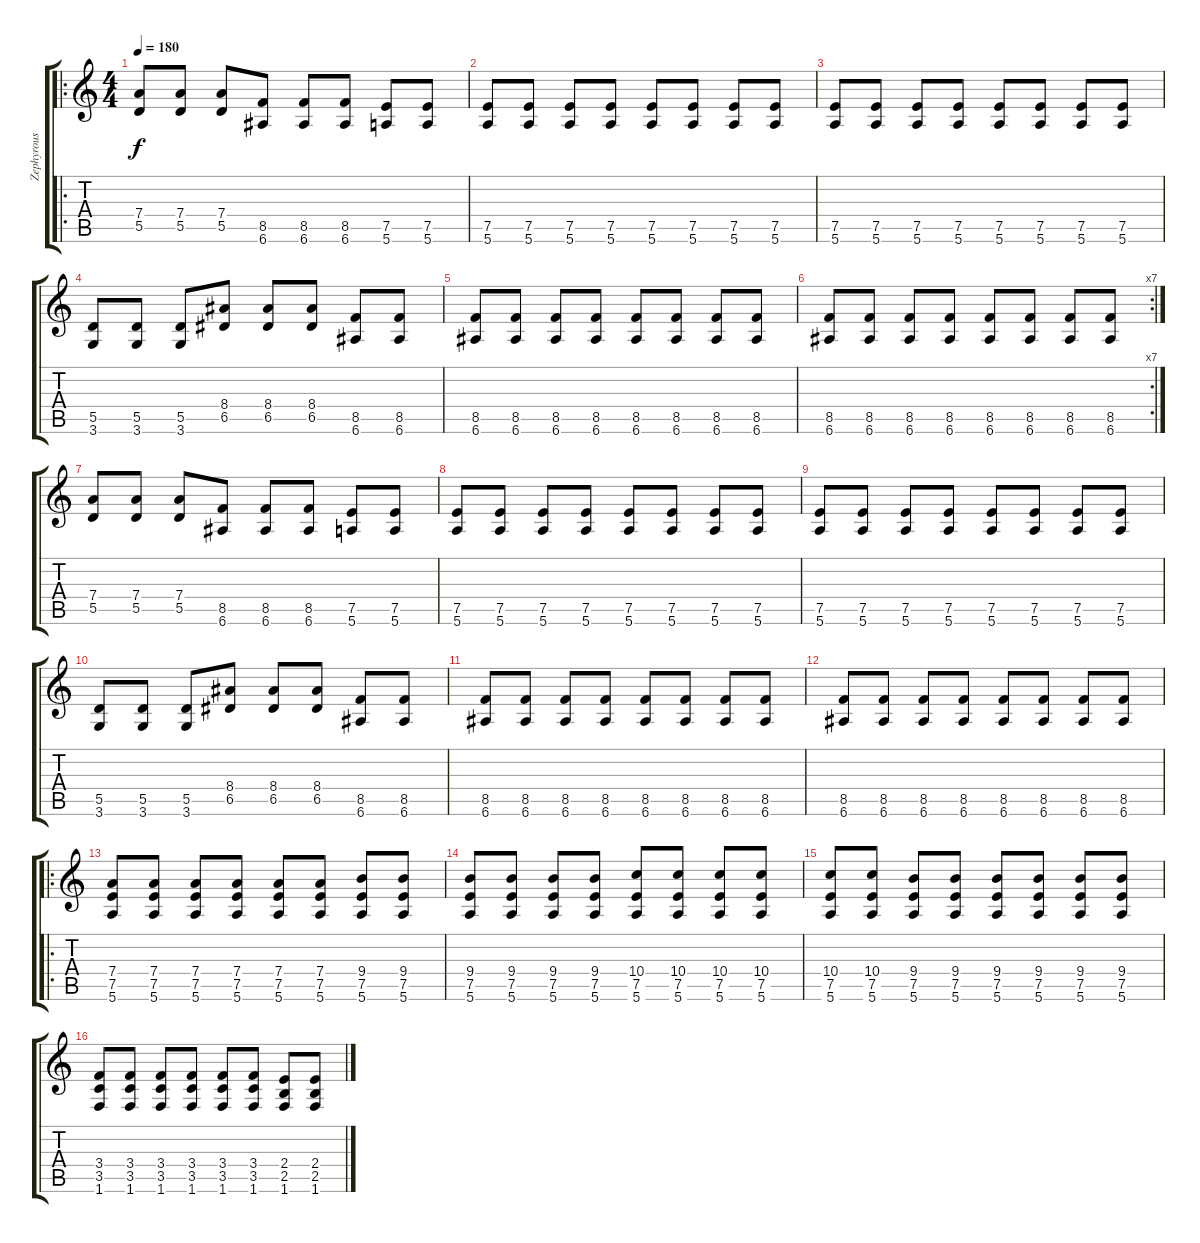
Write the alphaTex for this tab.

\track ("Zephyrous" "Zephyrous") {instrument distortionguitar}
\staff {score tabs}
\tuning (E4 B3 G3 D3 A2 E2) {hide}
\ro
\ts (4 4)
\tempo 180
\clef g2
\ks c
(7.4 5.5).8{dy f} (7.4 5.5).8 (7.4 5.5).8 (8.5 6.6).8 (8.5 6.6).8 (8.5 6.6).8 (7.5 5.6).8 (7.5 5.6).8 |
(7.5 5.6).8 (7.5 5.6).8 (7.5 5.6).8 (7.5 5.6).8 (7.5 5.6).8 (7.5 5.6).8 (7.5 5.6).8 (7.5 5.6).8 |
(7.5 5.6).8 (7.5 5.6).8 (7.5 5.6).8 (7.5 5.6).8 (7.5 5.6).8 (7.5 5.6).8 (7.5 5.6).8 (7.5 5.6).8 |
(5.5 3.6).8 (5.5 3.6).8 (5.5 3.6).8 (8.4 6.5).8 (8.4 6.5).8 (8.4 6.5).8 (8.5 6.6).8 (8.5 6.6).8 |
(8.5 6.6).8 (8.5 6.6).8 (8.5 6.6).8 (8.5 6.6).8 (8.5 6.6).8 (8.5 6.6).8 (8.5 6.6).8 (8.5 6.6).8 |
\rc 7
(8.5 6.6).8 (8.5 6.6).8 (8.5 6.6).8 (8.5 6.6).8 (8.5 6.6).8 (8.5 6.6).8 (8.5 6.6).8 (8.5 6.6).8 |
(7.4 5.5).8 (7.4 5.5).8 (7.4 5.5).8 (8.5 6.6).8 (8.5 6.6).8 (8.5 6.6).8 (7.5 5.6).8 (7.5 5.6).8 |
(7.5 5.6).8 (7.5 5.6).8 (7.5 5.6).8 (7.5 5.6).8 (7.5 5.6).8 (7.5 5.6).8 (7.5 5.6).8 (7.5 5.6).8 |
(7.5 5.6).8 (7.5 5.6).8 (7.5 5.6).8 (7.5 5.6).8 (7.5 5.6).8 (7.5 5.6).8 (7.5 5.6).8 (7.5 5.6).8 |
(5.5 3.6).8 (5.5 3.6).8 (5.5 3.6).8 (8.4 6.5).8 (8.4 6.5).8 (8.4 6.5).8 (8.5 6.6).8 (8.5 6.6).8 |
(8.5 6.6).8 (8.5 6.6).8 (8.5 6.6).8 (8.5 6.6).8 (8.5 6.6).8 (8.5 6.6).8 (8.5 6.6).8 (8.5 6.6).8 |
(8.5 6.6).8 (8.5 6.6).8 (8.5 6.6).8 (8.5 6.6).8 (8.5 6.6).8 (8.5 6.6).8 (8.5 6.6).8 (8.5 6.6).8 |
\ro
(7.4 7.5 5.6).8 (7.4 7.5 5.6).8 (7.4 7.5 5.6).8 (7.4 7.5 5.6).8 (7.4 7.5 5.6).8 (7.4 7.5 5.6).8 (9.4 7.5 5.6).8 (9.4 7.5 5.6).8 |
(9.4 7.5 5.6).8 (9.4 7.5 5.6).8 (9.4 7.5 5.6).8 (9.4 7.5 5.6).8 (10.4 7.5 5.6).8 (10.4 7.5 5.6).8 (10.4 7.5 5.6).8 (10.4 7.5 5.6).8 |
(10.4 7.5 5.6).8 (10.4 7.5 5.6).8 (9.4 7.5 5.6).8 (9.4 7.5 5.6).8 (9.4 7.5 5.6).8 (9.4 7.5 5.6).8 (9.4 7.5 5.6).8 (9.4 7.5 5.6).8 |
(3.4 3.5 1.6).8 (3.4 3.5 1.6).8 (3.4 3.5 1.6).8 (3.4 3.5 1.6).8 (3.4 3.5 1.6).8 (3.4 3.5 1.6).8 (2.4 2.5 1.6).8 (2.4 2.5 1.6).8
